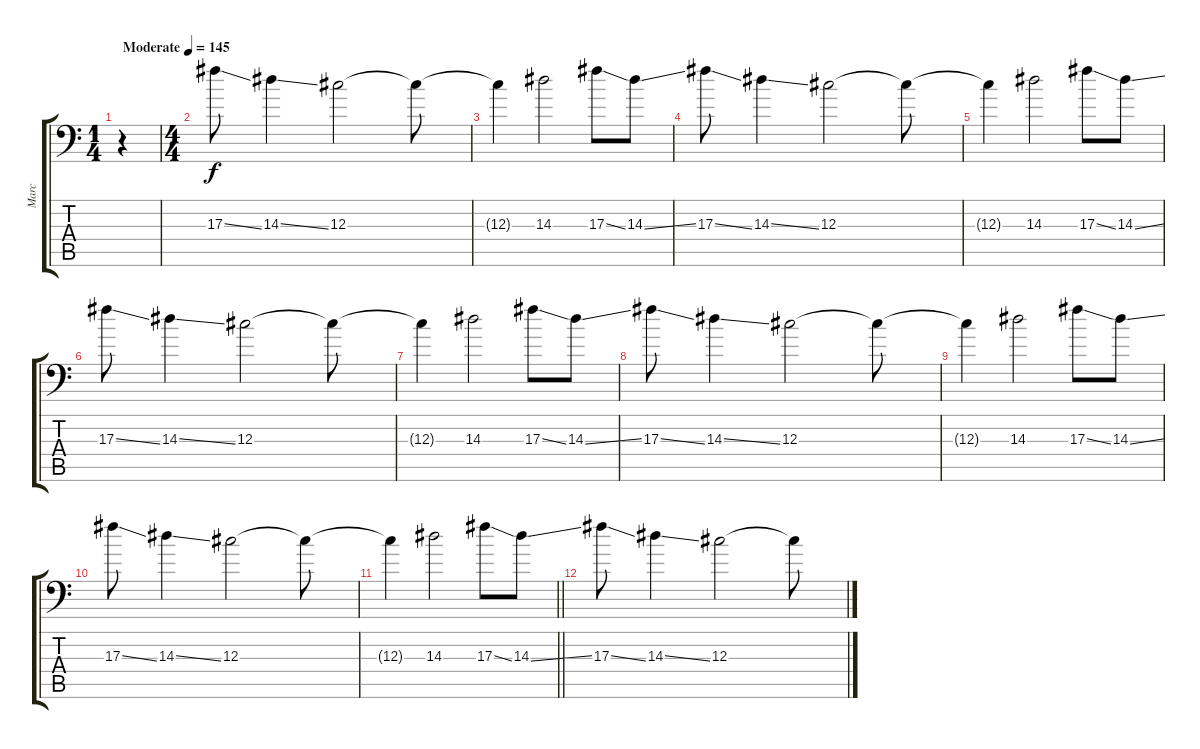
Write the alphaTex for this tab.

\track ("Marc" "Marc") {instrument distortionguitar}
\staff {score tabs}
\tuning (Bb3 F3 Db3 Ab2 Eb2 Ab1) {hide}
\ts (1 4)
\tempo (145 "Moderate")
\clef f4
\ks c
r.4{dy f instrument distortionguitar} |
\ts (4 4)
17.3{ss}.8{volume 5} 14.3{ss}.4 12.3.2 12.3{t}.8 |
12.3{t}.4 14.3.2 17.3{ss}.8 14.3{ss}.8 |
17.3{ss}.8{volume 7} 14.3{ss}.4 12.3.2 12.3{t}.8 |
12.3{t}.4 14.3.2 17.3{ss}.8 14.3{ss}.8 |
17.3{ss}.8 14.3{ss}.4 12.3.2 12.3{t}.8 |
12.3{t}.4 14.3.2 17.3{ss}.8 14.3{ss}.8 |
17.3{ss}.8 14.3{ss}.4 12.3.2 12.3{t}.8 |
12.3{t}.4 14.3.2 17.3{ss}.8 14.3{ss}.8 |
17.3{ss}.8 14.3{ss}.4 12.3.2 12.3{t}.8 |
\barLineRight lightlight
12.3{t}.4 14.3.2 17.3{ss}.8 14.3{ss}.8 |
\section ("" "")
17.3{ss}.8{volume 0} 14.3{ss}.4 12.3.2 12.3{t}.8
